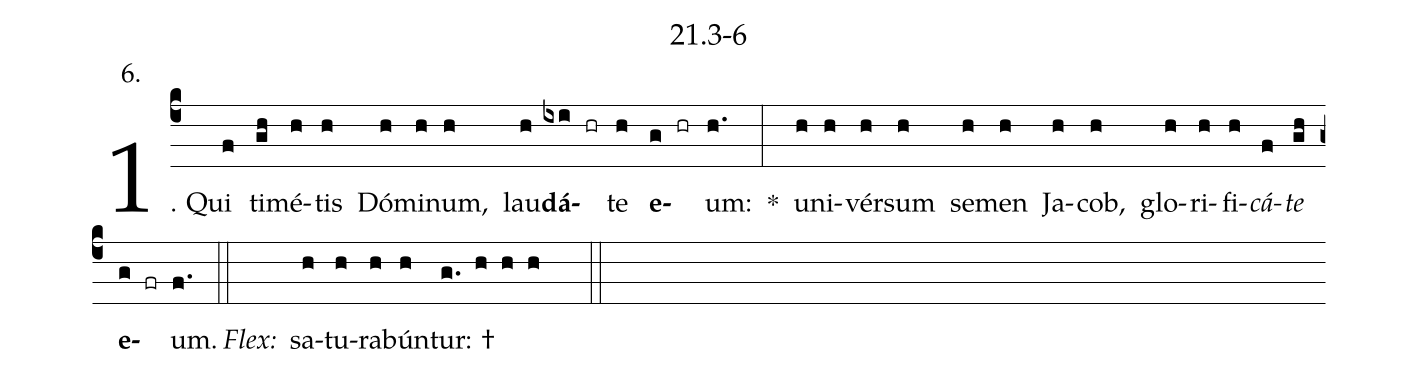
name: 21.3-6;
annotation: 6.;
%%
(c4)1. Qui(f) ti(gh)mé(h)tis(h) Dó(h)mi(h)num,(h) lau(h)<b>dá</b>(ixi hr)te(h) <b>e</b>(g hr)um:(h.) *(:) u(h)ni(h)vér(h)sum(h) se(h)men(h) Ja(h)cob,(h) glo(h)ri(h)fi(h)<i>cá</i>(f)<i>te</i>(gh) <b>e</b>(g fr)um.(f.) (::)
<i>Flex:</i>()  sa(h)tu(h)ra(h)bún(h)tur: †(g. h h h  ::)

%E(h) u(h) o(f) u(gh) a(g) e.(f.) (::)
